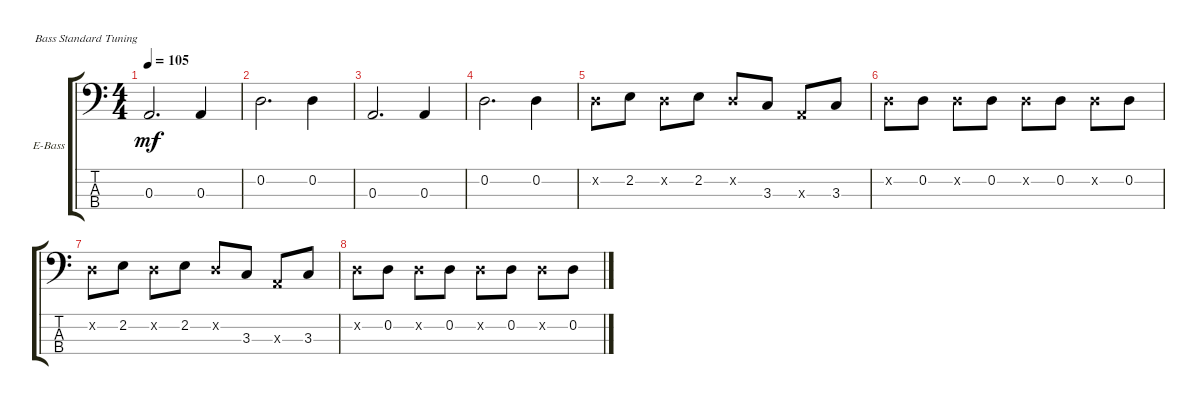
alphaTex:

\defaultSystemsLayout 4
\bracketExtendMode groupsimilarinstruments
\firstSystemTrackNameOrientation horizontal
\otherSystemsTrackNameOrientation horizontal
\track ("Electric Bass" "E-Bass") {instrument electricbassfinger}
\staff {score tabs}
\tuning (G2 D2 A1 E1)
\ts (4 4)
\tempo 105
\clef f4
\ks c
0.3.2{d dy mf} 0.3.4 |
0.2.2{d} 0.2.4 |
0.3.2{d} 0.3.4 |
0.2.2{d} 0.2.4 |
0.2{x}.8 2.2.8 0.2{x}.8 2.2.8 0.2{x}.8 3.3.8 0.3{x}.8 3.3.8 |
0.2{x}.8 0.2.8 0.2{x}.8 0.2.8 0.2{x}.8 0.2.8 0.2{x}.8 0.2.8 |
0.2{x}.8 2.2.8 0.2{x}.8 2.2.8 0.2{x}.8 3.3.8 0.3{x}.8 3.3.8 |
0.2{x}.8 0.2.8 0.2{x}.8 0.2.8 0.2{x}.8 0.2.8 0.2{x}.8 0.2.8
